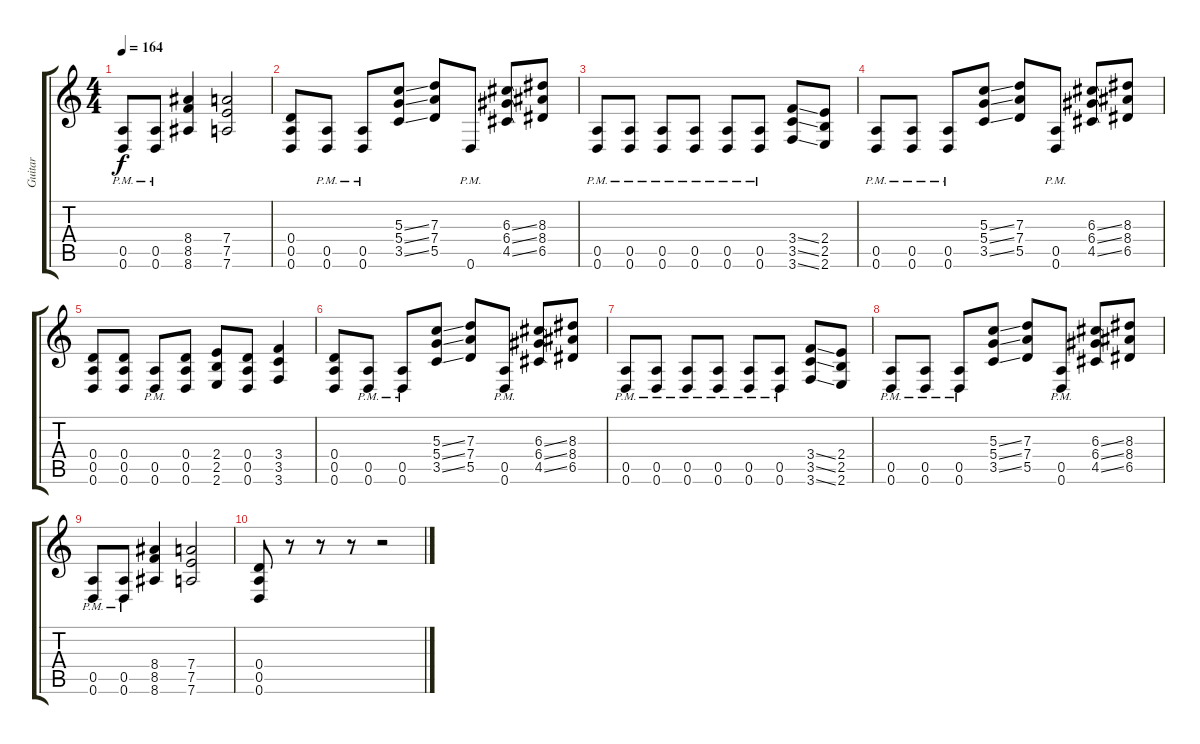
\track ("Guitar" "Guitar") {instrument distortionguitar}
\staff {score tabs}
\tuning (E4 B3 G3 D3 A2 D2) {hide}
\ts (4 4)
\tempo 164
\clef g2
\ks c
(0.5{pm} 0.6{pm}).8{dy f} (0.5{pm} 0.6{pm}).8 (8.4 8.5 8.6).4 (7.4 7.5 7.6).2 |
(0.4 0.5 0.6).8 (0.5{pm} 0.6{pm}).8 (0.5{pm} 0.6{pm}).8 (5.3{ss} 5.4{ss} 3.5{ss}).8 (7.3 7.4 5.5).8 0.6{pm}.8 (6.3{ss} 6.4{ss} 4.5{ss}).8 (8.3 8.4 6.5).8 |
(0.5{pm} 0.6{pm}).8 (0.5{pm} 0.6{pm}).8 (0.5{pm} 0.6{pm}).8 (0.5{pm} 0.6{pm}).8 (0.5{pm} 0.6{pm}).8 (0.5{pm} 0.6{pm}).8 (3.4{ss} 3.5{ss} 3.6{ss}).8 (2.4 2.5 2.6).8 |
(0.5{pm} 0.6{pm}).8 (0.5{pm} 0.6{pm}).8 (0.5{pm} 0.6{pm}).8 (5.3{ss} 5.4{ss} 3.5{ss}).8 (7.3 7.4 5.5).8 (0.5{pm} 0.6{pm}).8 (6.3{ss} 6.4{ss} 4.5{ss}).8 (8.3 8.4 6.5).8 |
(0.4 0.5 0.6).8 (0.4 0.5 0.6).8 (0.5{pm} 0.6{pm}).8 (0.4 0.5 0.6).8 (2.4 2.5 2.6).8 (0.4 0.5 0.6).8 (3.4 3.5 3.6).4 |
(0.4 0.5 0.6).8 (0.5{pm} 0.6{pm}).8 (0.5{pm} 0.6{pm}).8 (5.3{ss} 5.4{ss} 3.5{ss}).8 (7.3 7.4 5.5).8 (0.5{pm} 0.6{pm}).8 (6.3{ss} 6.4{ss} 4.5{ss}).8 (8.3 8.4 6.5).8 |
(0.5{pm} 0.6{pm}).8 (0.5{pm} 0.6{pm}).8 (0.5{pm} 0.6{pm}).8 (0.5{pm} 0.6{pm}).8 (0.5{pm} 0.6{pm}).8 (0.5{pm} 0.6{pm}).8 (3.4{ss} 3.5{ss} 3.6{ss}).8 (2.4 2.5 2.6).8 |
(0.5{pm} 0.6{pm}).8 (0.5{pm} 0.6{pm}).8 (0.5{pm} 0.6{pm}).8 (5.3{ss} 5.4{ss} 3.5{ss}).8 (7.3 7.4 5.5).8 (0.5{pm} 0.6{pm}).8 (6.3{ss} 6.4{ss} 4.5{ss}).8 (8.3 8.4 6.5).8 |
(0.5{pm} 0.6{pm}).8 (0.5{pm} 0.6{pm}).8 (8.4 8.5 8.6).4 (7.4 7.5 7.6).2 |
(0.4 0.5 0.6).8 r.8 r.8 r.8 r.2
